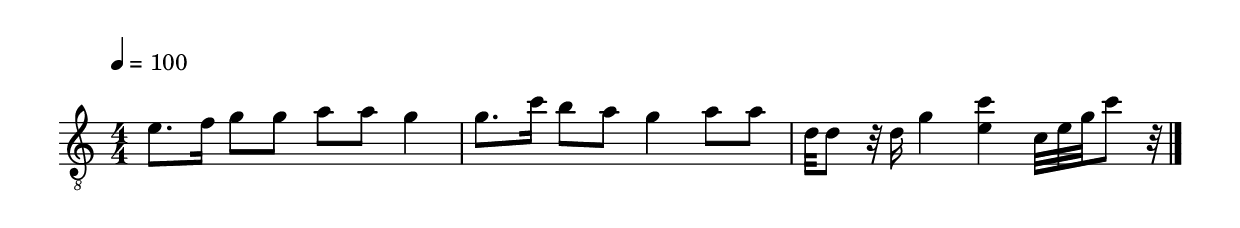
#(define (tie::tab-clear-tied-fret-numbers grob)
   (let* ((tied-fret-nr (ly:spanner-bound grob RIGHT)))
      (ly:grob-set-property! tied-fret-nr 'transparent #t)))

\version "2.14.0"
\paper {
   indent = #0
   print-all-headers = ##t
   ragged-right = ##f
   ragged-bottom = ##t
}
\layout {
   \context { \Score
      \override MetronomeMark #'padding = #'5
   }
   \context { \Staff
      \override TimeSignature #'style = #'numbered
      \override StringNumber #'transparent = ##t
   }
   \context { \TabStaff
      \override TimeSignature #'style = #'numbered
      \override Stem #'transparent = ##t
      \override Beam #'transparent = ##t
      \override Tie  #'after-line-breaking = #tie::tab-clear-tied-fret-numbers
   }
   \context { \TabVoice
      \override Tie #'stencil = ##f
   }
   \context { \StaffGroup
      \consists "Instrument_name_engraver"
   }
}
TrackAVoiceAMusic = #(define-music-function (parser location inTab) (boolean?)
#{
   \tempo 4=100
   \clef #(if $inTab "tab" "treble_8")
   \key c \major
   \time 4/4
   \oneVoice
   <e'\1>8. <f'\1>16 <g'\1>8 <g'\1>8 <a'\1>8 <a'\1>8 <g'\1>4 
   <g'\1>8. <c''\1>16 <b'\1>8 <a'\1>8 <g'\1>4 <a'\1>8 <a'\1>8 
   <d'\2>32 <d'\2>8 r32 <d'\2>16 <g'\1>4 <c''\1 e'\2 >4 <c'\2>32 <e'\1>32 <g'\1>32 <c''\1>8 r32 
   \bar "|."
   \pageBreak
#})
TrackAVoiceBMusic = #(define-music-function (parser location inTab) (boolean?)
#{
#})
TrackALyrics = \lyricmode {
   \set ignoreMelismata = ##t
   
   \unset ignoreMelismata
}
TrackAStaff = \new Staff <<
   \context Voice = "TrackAVoiceAMusic" {
      \TrackAVoiceAMusic ##f
   }
   \context Voice = "TrackAVoiceBMusic" {
      \TrackAVoiceBMusic ##f
   }
>>
TrackATabStaff = \new TabStaff \with { stringTunings = #`( ,(ly:make-pitch 0 2 NATURAL) ,(ly:make-pitch -1 6 NATURAL) ,(ly:make-pitch -1 4 NATURAL) ,(ly:make-pitch -1 1 NATURAL) ,(ly:make-pitch -2 5 NATURAL) ,(ly:make-pitch -2 2 NATURAL) ) } <<
   \context TabVoice = "TrackAVoiceAMusic" {
      \removeWithTag #'chords
      \removeWithTag #'texts
      \TrackAVoiceAMusic ##t
   }
   \context TabVoice = "TrackAVoiceBMusic" {
      \removeWithTag #'chords
      \removeWithTag #'texts
      \TrackAVoiceBMusic ##t
   }
>>
TrackAStaffGroup = \new StaffGroup <<
   \TrackAStaff
>>
\score {
   \TrackAStaffGroup
   \header {
      title = "" 
      composer = "" 
      instrument = "" 
   }
}
